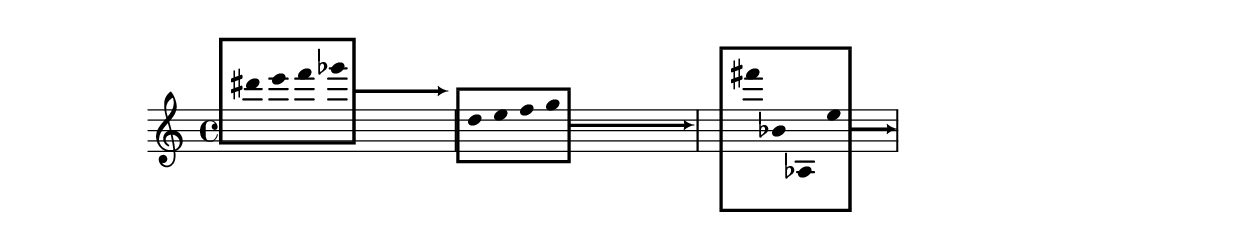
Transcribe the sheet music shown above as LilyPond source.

\version "2.15.30"

%% the following two definitions create custom properties, on the model of `define-grob-properties.scm'
%% thanks, Harm and Arnold

#(define (define-grob-property symbol type? description)
  (if (not (equal? (object-property symbol 'backend-doc) #f))
      (ly:error (_ "symbol ~S redefined") symbol))

  (set-object-property! symbol 'backend-type? type?)
  (set-object-property! symbol 'backend-doc description)
  symbol)

#(map
  (lambda (x)
    (apply define-grob-property x))

  `(
    (extender-length ,number? "length of continuation line in frame")
    (extra-padding ,pair? "extra room on left and right of frame")
  ))

%% based on regression test `scheme-text-spanner.ly'
%% Thanks, Mike

#(define-event-class 'frame-event
   'span-event)

#(define frame-types
   '(
     (FrameEvent
      . ((description . "Used to signal where frames start and stop.")
         (types . (general-music frame-event span-event event))
         ))
     ))

#(set!
  frame-types
  (map (lambda (x)
         (set-object-property! (car x)
                               'music-description
                               (cdr (assq 'description (cdr x))))
         (let ((lst (cdr x)))
           (set! lst (assoc-set! lst 'name (car x)))
           (set! lst (assq-remove! lst 'description))
           (hashq-set! music-name-to-property-table (car x) lst)
           (cons (car x) lst)))
       frame-types))

#(set! music-descriptions
       (append frame-types music-descriptions))

#(set! music-descriptions
       (sort music-descriptions alist<?))

#(define (frame-stencil grob)
  (let* ((elts (ly:grob-object grob 'elements))
         (extender-length (ly:grob-property grob 'extender-length))
         (box-padding (ly:grob-property grob 'padding))
         (extra-padding (ly:grob-property grob 'extra-padding))
         (padding-L (car extra-padding))
         (padding-R (cdr extra-padding))
         (height (ly:axis-group-interface::height grob))
         (mid-height (* 0.5 (interval-length height)))
         (axis-group-width (ly:axis-group-interface::width grob))
         (axis-group-width (coord-translate axis-group-width (cons padding-L padding-R)))
         (stencil (ly:make-stencil '() axis-group-width height))
         (extender (make-line-stencil 0.3 0 0 extender-length 0)))

    (set! stencil (box-stencil stencil 0.3 box-padding))
    (set! extender
      (ly:stencil-combine-at-edge extender X RIGHT
        (grob-interpret-markup grob (markup #:arrow-head X RIGHT #t))
        -0.2))
    (set! extender (ly:stencil-translate-axis extender (- (cdr height) mid-height) Y))
    (set! stencil (ly:stencil-combine-at-edge stencil X RIGHT extender -0.2))

    stencil))

#(define (frame-stub::width grob)
  (let* ((elts (ly:grob-object grob 'elements))
         (frame (ly:grob-object grob 'frame))
         (direction (ly:grob-property grob 'direction))
         (box-padding (ly:grob-property frame 'padding))
         (extra-padding (ly:grob-property frame 'extra-padding))
         (padding-L (car extra-padding))
         (padding-R (cdr extra-padding))
         (extender-length (ly:grob-property frame 'extender-length))
         (correction 1) ;; length adjustment for right end.  TODO--
                        ;; will be calculated from offset of arrow/extender
                        ;; length of arrow, extra space before next element
         (axis-group-width (ly:axis-group-interface::width grob))
         (axis-group-width (coord-translate axis-group-width (cons padding-L padding-R))))

  (if (eq? direction LEFT)
      (cons (- (car axis-group-width) 0.3 box-padding) (car axis-group-width))
      (cons (cdr axis-group-width) (+ (cdr axis-group-width) extender-length 0.3 box-padding correction)))))

% https://extending-lilypond.readthedocs.io/en/latest/properties-types.html#new-grob-type
#(define (define-grob! grob-name grob-entry)
   (set! all-grob-descriptions
         (cons ((@@ (lily) completize-grob-entry)
                (cons grob-name grob-entry))
               all-grob-descriptions)))

#(define-grob!
  'Frame
  `(
    (extra-padding . (0 . 0))
    (padding . 0.8)
    (stencil . ,frame-stencil)
    (meta . ((class . Spanner)
             (interfaces . (line-interface))))))

#(define-grob!
  'FrameStub
  `(
    (X-extent . ,frame-stub::width)
    (Y-extent . ,ly:axis-group-interface::height)
    (meta . ((class . Item)
             (object-callbacks . ((pure-Y-common . ,ly:axis-group-interface::calc-pure-y-common)
                                  (pure-relevant-grobs . ,ly:axis-group-interface::calc-pure-relevant-grobs)))
             (interfaces . ())))))

#(define (add-bound-item spanner item)
   (if (null? (ly:spanner-bound spanner LEFT))
       (ly:spanner-set-bound! spanner LEFT item)
       (ly:spanner-set-bound! spanner RIGHT item)))

frameEngraver =
#(lambda (context)
   (let ((span '())
         (stub '())
         (event-drul '(() . ())))

     `((listeners
         (frame-event .
           ,(lambda (engraver event)
             (if (= START (ly:event-property event 'span-direction))
                 (set-car! event-drul event)
                 (set-cdr! event-drul event)))))

       (acknowledgers
         (note-column-interface .
           ,(lambda (engraver grob source-engraver)
             (if (ly:spanner? span)
               (begin
                   (ly:pointer-group-interface::add-grob span 'elements grob)
                   (add-bound-item span grob)))
             (if (ly:item? stub)
                   (ly:pointer-group-interface::add-grob stub 'elements grob))))
         (script-interface .
           ,(lambda (engraver grob source-engraver)
             (if (ly:spanner? span)
                 (ly:pointer-group-interface::add-grob span 'elements grob))
             (if (ly:item? stub)
                   (ly:pointer-group-interface::add-grob stub 'elements grob))))
         (dynamic-interface .
           ,(lambda (engraver grob source-engraver)
             (if (ly:spanner? span)
                 (ly:pointer-group-interface::add-grob span 'elements grob))
             (if (ly:item? stub)
                   (ly:pointer-group-interface::add-grob stub 'elements grob))))
         (inline-accidental-interface .
           ,(lambda (engraver grob source-engraver)
             (if (ly:spanner? span)
                 (ly:pointer-group-interface::add-grob span 'elements grob))
             (if (ly:item? stub)
                   (ly:pointer-group-interface::add-grob stub 'elements grob)))))

       (process-music .
         ,(lambda (trans)
           (if (ly:stream-event? (cdr event-drul))
               (if (null? span)
                   (ly:warning "No start to this box.")
                   (ly:engraver-announce-end-grob trans span (cdr event-drul))))
           (if (ly:stream-event? (car event-drul))
               (begin (set! span (ly:engraver-make-grob trans 'Frame (car event-drul)))
                      (set! stub (ly:engraver-make-grob trans 'FrameStub (car event-drul)))
                      (ly:grob-set-object! stub 'frame span)
                      (ly:grob-set-property! stub 'direction LEFT)
                      (set-car! event-drul '())))
           (if (ly:stream-event? (cdr event-drul))
               (begin (set! stub (ly:engraver-make-grob trans 'FrameStub (cdr event-drul)))
                      (ly:grob-set-property! stub 'direction RIGHT)
                      (ly:grob-set-object! stub 'frame span)))))

       (stop-translation-timestep .
         ,(lambda (trans)
             (set! stub '())
             (if (ly:stream-event? (cdr event-drul))
                 (begin
                   (set-cdr! event-drul '())
                   (set! span '()))))))))

frameStart =
#(make-span-event 'FrameEvent START)

frameEnd =
#(make-span-event 'FrameEvent STOP)

%%%%%%%%%%%%%%%%%%%%%%%%%%%%%%%%%%%%%%%%%%%%%%%%%%%%%%%%%%%%%%%%%%%%%%%%%%%%%%%%

\relative c'' {
  \override Stem.transparent = ##t
  \override Beam.transparent = ##t
  \once \override Frame.extender-length = #8
  \frameStart dis'8[ e f \frameEnd ges] s2
  \once \override Frame.extender-length = #11
  \frameStart d,8[ e f \frameEnd g] s2
  \once \override Staff.BarLine.X-extent = #'(+inf.0 . -inf.0) % line can cross bar line
  s2
  \once \override Frame.extender-length = #3.5
  \frameStart fis'8[ bes,, aes, \frameEnd e'']
}

\layout {
  \context {
    \Global
    \grobdescriptions #all-grob-descriptions
  }
  \context {
    \Voice
    \consists \frameEngraver
  }
}
